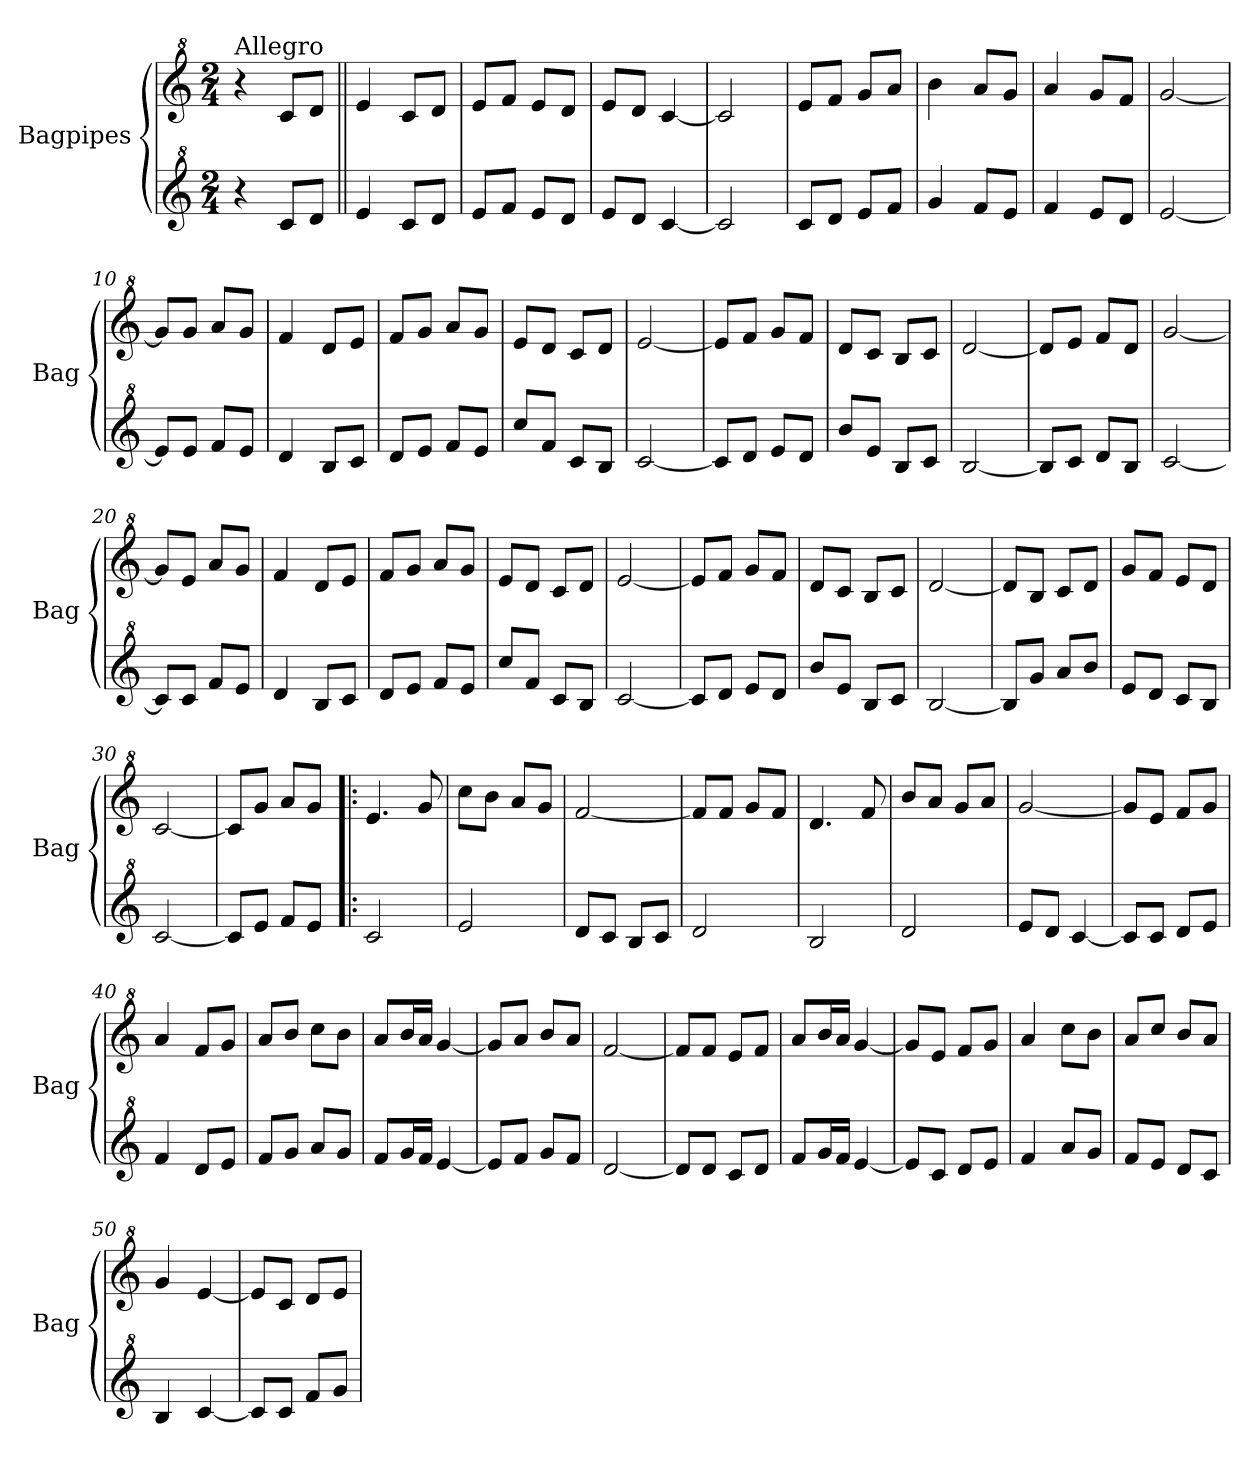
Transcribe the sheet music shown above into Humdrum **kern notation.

**kern	**kern
*part2	*part1
*staff2	*staff1
*I"Bagpipes	*I"Bagpipes
*I'Bag	*I'Bag
*clefG^2	*clefG^2
*k[]	*k[]
*C:	*C:
*M2/4	*M2/4
=1	=1
!	!LO:TX:a:t=Allegro
4r	4r
8cc/L	8cc/L
8dd/J	8dd/J
=2||	=2||
4ee/	4ee/
8cc/L	8cc/L
8dd/J	8dd/J
=3	=3
8ee/L	8ee/L
8ff/J	8ff/J
8ee/L	8ee/L
8dd/J	8dd/J
=4	=4
8ee/L	8ee/L
8dd/J	8dd/J
[4cc/	[4cc/
=5	=5
2cc/]	2cc/]
=6	=6
8cc/L	8ee/L
8dd/J	8ff/J
8ee/L	8gg/L
8ff/J	8aa/J
=7	=7
4gg/	4bb\
8ff/L	8aa/L
8ee/J	8gg/J
=8	=8
4ff/	4aa/
8ee/L	8gg/L
8dd/J	8ff/J
=9	=9
[2ee/	[2gg/
=10	=10
8ee/L]	8gg/L]
8ee/J	8gg/J
8ff/L	8aa/L
8ee/J	8gg/J
=11	=11
4dd/	4ff/
8b/L	8dd/L
8cc/J	8ee/J
=12	=12
8dd/L	8ff/L
8ee/J	8gg/J
8ff/L	8aa/L
8ee/J	8gg/J
!!LO:LB:g=z
=13	=13
8ccc/L	8ee/L
8ff/J	8dd/J
8cc/L	8cc/L
8b/J	8dd/J
=14	=14
[2cc/	[2ee/
=15	=15
8cc/L]	8ee/L]
8dd/J	8ff/J
8ee/L	8gg/L
8dd/J	8ff/J
=16	=16
8bb/L	8dd/L
8ee/J	8cc/J
8b/L	8b/L
8cc/J	8cc/J
=17	=17
[2b/	[2dd/
=18	=18
8b/L]	8dd/L]
8cc/J	8ee/J
8dd/L	8ff/L
8b/J	8dd/J
=19	=19
[2cc/	[2gg/
=20	=20
8cc/L]	8gg/L]
8cc/J	8ee/J
8ff/L	8aa/L
8ee/J	8gg/J
=21	=21
4dd/	4ff/
8b/L	8dd/L
8cc/J	8ee/J
=22	=22
8dd/L	8ff/L
8ee/J	8gg/J
8ff/L	8aa/L
8ee/J	8gg/J
=23	=23
8ccc/L	8ee/L
8ff/J	8dd/J
8cc/L	8cc/L
8b/J	8dd/J
=24	=24
[2cc/	[2ee/
=25	=25
8cc/L]	8ee/L]
8dd/J	8ff/J
8ee/L	8gg/L
8dd/J	8ff/J
!!LO:LB:g=z
=26	=26
8bb/L	8dd/L
8ee/J	8cc/J
8b/L	8b/L
8cc/J	8cc/J
=27	=27
[2b/	[2dd/
=28	=28
8b/L]	8dd/L]
8gg/J	8b/J
8aa/L	8cc/L
8bb/J	8dd/J
=29	=29
8ee/L	8gg/L
8dd/J	8ff/J
8cc/L	8ee/L
8b/J	8dd/J
=30	=30
[2cc/	[2cc/
=31	=31
8cc/L]	8cc/L]
8ee/J	8gg/J
8ff/L	8aa/L
8ee/J	8gg/J
=32!|:	=32!|:
2cc/	4.ee/
.	8gg/
=33	=33
2ee/	8ccc\L
.	8bb\J
.	8aa/L
.	8gg/J
=34	=34
8dd/L	[2ff/
8cc/J	.
8b/L	.
8cc/J	.
=35	=35
2dd/	8ff/L]
.	8ff/J
.	8gg/L
.	8ff/J
=36	=36
2b/	4.dd/
.	8ff/
=37	=37
2dd/	8bb/L
.	8aa/J
.	8gg/L
.	8aa/J
!!LO:LB:g=z
=38	=38
8ee/L	[2gg/
8dd/J	.
[4cc/	.
=39	=39
8cc/L]	8gg/L]
8cc/J	8ee/J
8dd/L	8ff/L
8ee/J	8gg/J
=40	=40
4ff/	4aa/
8dd/L	8ff/L
8ee/J	8gg/J
=41	=41
8ff/L	8aa/L
8gg/J	8bb/J
8aa/L	8ccc\L
8gg/J	8bb\J
=42	=42
8ff/L	8aa/L
16gg/L	16bb/L
16ff/JJ	16aa/JJ
[4ee/	[4gg/
=43	=43
8ee/L]	8gg/L]
8ff/J	8aa/J
8gg/L	8bb/L
8ff/J	8aa/J
=44	=44
[2dd/	[2ff/
=45	=45
8dd/L]	8ff/L]
8dd/J	8ff/J
8cc/L	8ee/L
8dd/J	8ff/J
=46	=46
8ff/L	8aa/L
16gg/L	16bb/L
16ff/JJ	16aa/JJ
[4ee/	[4gg/
=47	=47
8ee/L]	8gg/L]
8cc/J	8ee/J
8dd/L	8ff/L
8ee/J	8gg/J
=48	=48
4ff/	4aa/
8aa/L	8ccc\L
8gg/J	8bb\J
!!LO:LB:g=z
=49	=49
8ff/L	8aa/L
8ee/J	8ccc/J
8dd/L	8bb/L
8cc/J	8aa/J
=50	=50
4b/	4gg/
[4cc/	[4ee/
=51	=51
8cc/L]	8ee/L]
8cc/J	8cc/J
8ff/L	8dd/L
8gg/J	8ee/J
=	=
*-	*-
